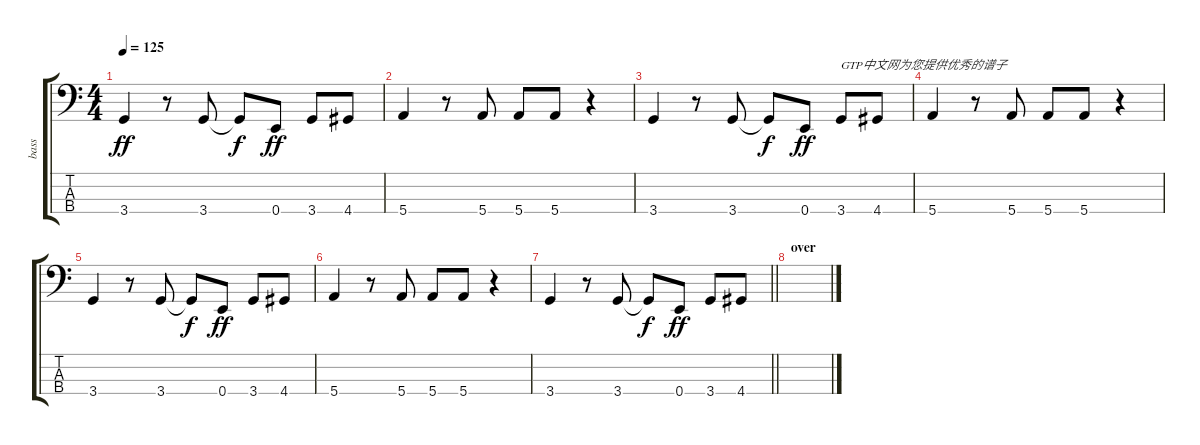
\track ("bass" "bass") {instrument electricbassfinger}
\staff {score tabs}
\tuning (G2 D2 A1 E1) {hide}
\ts (4 4)
\tempo 125
\clef f4
\ks c
3.4.4{dy ff} r.8 3.4.8 3.4{t}.8{dy f} 0.4.8{dy ff} 3.4.8 4.4.8 |
5.4.4 r.8 5.4.8 5.4.8 5.4.8 r.4 |
3.4.4 r.8 3.4.8 3.4{t}.8{dy f} 0.4.8{dy ff} 3.4.8{txt "GTP中文网为您提供优秀的谱子"} 4.4.8 |
5.4.4 r.8 5.4.8 5.4.8 5.4.8 r.4 |
3.4.4 r.8 3.4.8 3.4{t}.8{dy f} 0.4.8{dy ff} 3.4.8 4.4.8 |
5.4.4 r.8 5.4.8 5.4.8 5.4.8 r.4 |
\barLineRight lightlight
3.4.4 r.8 3.4.8 3.4{t}.8{dy f} 0.4.8{dy ff} 3.4.8 4.4.8 |
\section ("" "over")
